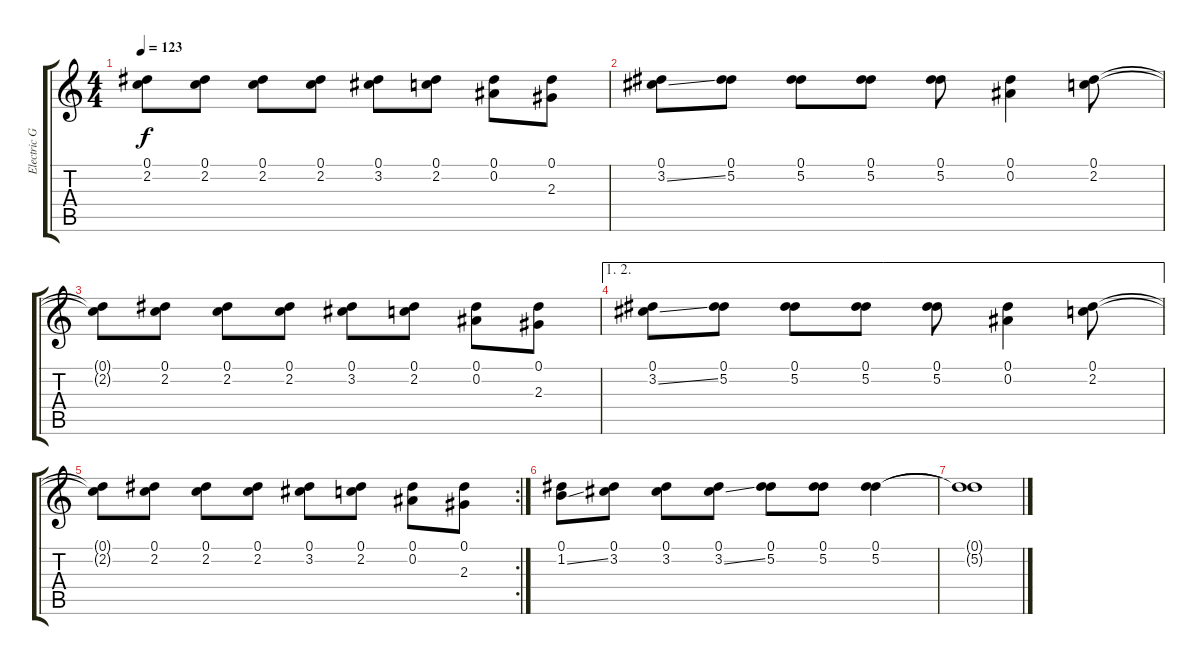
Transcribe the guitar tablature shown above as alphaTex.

\track ("Electric Guitar" "Electric G") {instrument overdrivenguitar}
\staff {score tabs}
\tuning (Eb4 Bb3 Gb3 Db3 Ab2 Eb2) {hide}
\ts (4 4)
\tempo 123
\clef g2
\ks c
(0.1{t} 2.2{t}).8{dy f} (0.1 2.2).8 (0.1 2.2).8 (0.1 2.2).8 (0.1 3.2).8 (0.1 2.2).8 (0.1 0.2).8 (0.1 2.3).8 |
(0.1 3.2{ss}).8 (0.1 5.2).8 (0.1 5.2).8 (0.1 5.2).8 (0.1 5.2).8 (0.1 0.2).4 (0.1 2.2).8 |
(0.1{t} 2.2{t}).8 (0.1 2.2).8 (0.1 2.2).8 (0.1 2.2).8 (0.1 3.2).8 (0.1 2.2).8 (0.1 0.2).8 (0.1 2.3).8 |
\ae (1 2)
(0.1 3.2{ss}).8 (0.1 5.2).8 (0.1 5.2).8 (0.1 5.2).8 (0.1 5.2).8 (0.1 0.2).4 (0.1 2.2).8 |
\rc 2
(0.1{t} 2.2{t}).8 (0.1 2.2).8 (0.1 2.2).8 (0.1 2.2).8 (0.1 3.2).8 (0.1 2.2).8 (0.1 0.2).8 (0.1 2.3).8 |
(0.1 1.2{ss}).8 (0.1 3.2).8 (0.1 3.2).8 (0.1 3.2{ss}).8 (0.1 5.2).8 (0.1 5.2).8 (0.1 5.2).4 |
(0.1{t} 5.2{t}).1
